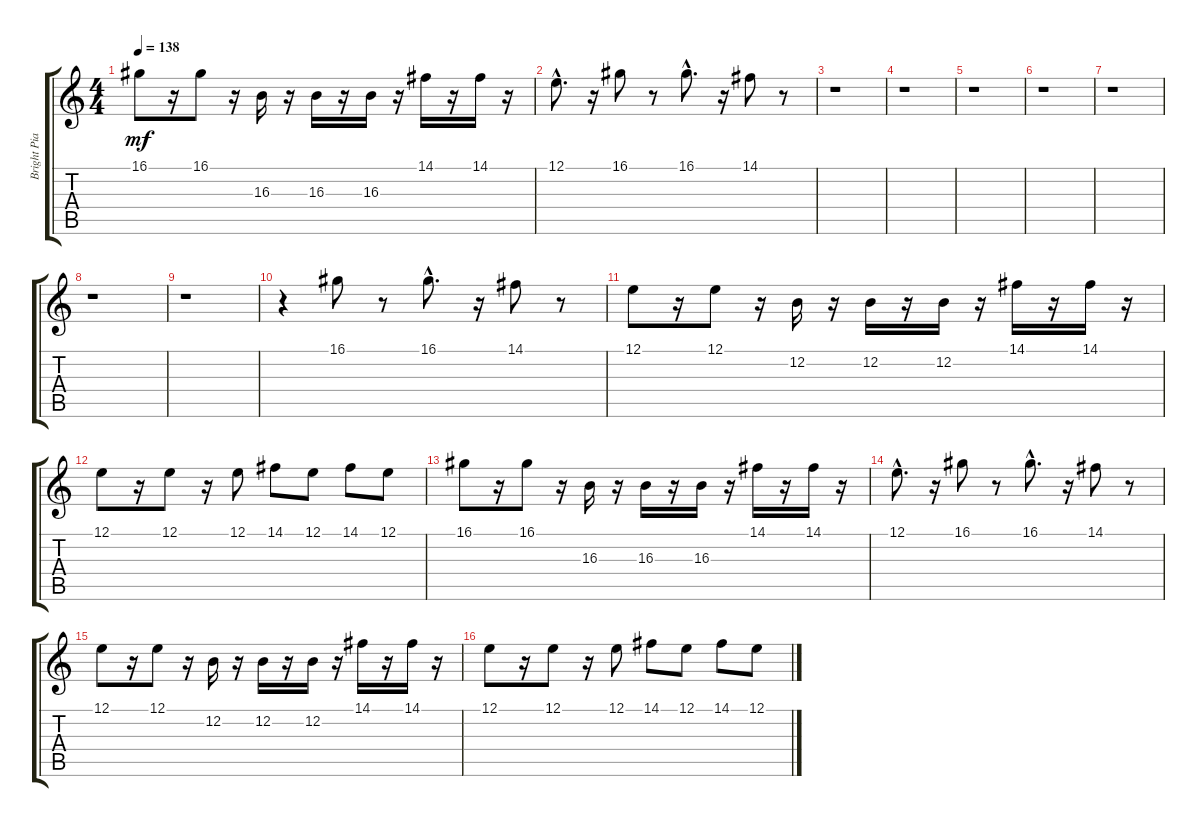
\track ("Bright Piano" "Bright Pia") {instrument brightacousticpiano}
\staff {score tabs}
\tuning (E4 B3 G3 D3 A2 E2) {hide}
\ts (4 4)
\tempo 138
\clef g2
\ks c
16.1.8{dy mf} r.16 16.1.8 r.16 16.3.16 r.16 16.3.16 r.16 16.3.16 r.16 14.1.16 r.16 14.1.16 r.16 |
12.1{hac}.8{d} r.16 16.1.8 r.8 16.1{hac}.8{d} r.16 14.1.8 r.8 |
r.1 |
r.1 |
r.1 |
r.1 |
r.1 |
r.1 |
r.1 |
r.4 16.1.8 r.8 16.1{hac}.8{d} r.16 14.1.8 r.8 |
12.1.8 r.16 12.1.8 r.16 12.2.16 r.16 12.2.16 r.16 12.2.16 r.16 14.1.16 r.16 14.1.16 r.16 |
12.1.8 r.16 12.1.8 r.16 12.1.8 14.1.8 12.1.8 14.1.8 12.1.8 |
16.1.8 r.16 16.1.8 r.16 16.3.16 r.16 16.3.16 r.16 16.3.16 r.16 14.1.16 r.16 14.1.16 r.16 |
12.1{hac}.8{d} r.16 16.1.8 r.8 16.1{hac}.8{d} r.16 14.1.8 r.8 |
12.1.8 r.16 12.1.8 r.16 12.2.16 r.16 12.2.16 r.16 12.2.16 r.16 14.1.16 r.16 14.1.16 r.16 |
12.1.8 r.16 12.1.8 r.16 12.1.8 14.1.8 12.1.8 14.1.8 12.1.8
